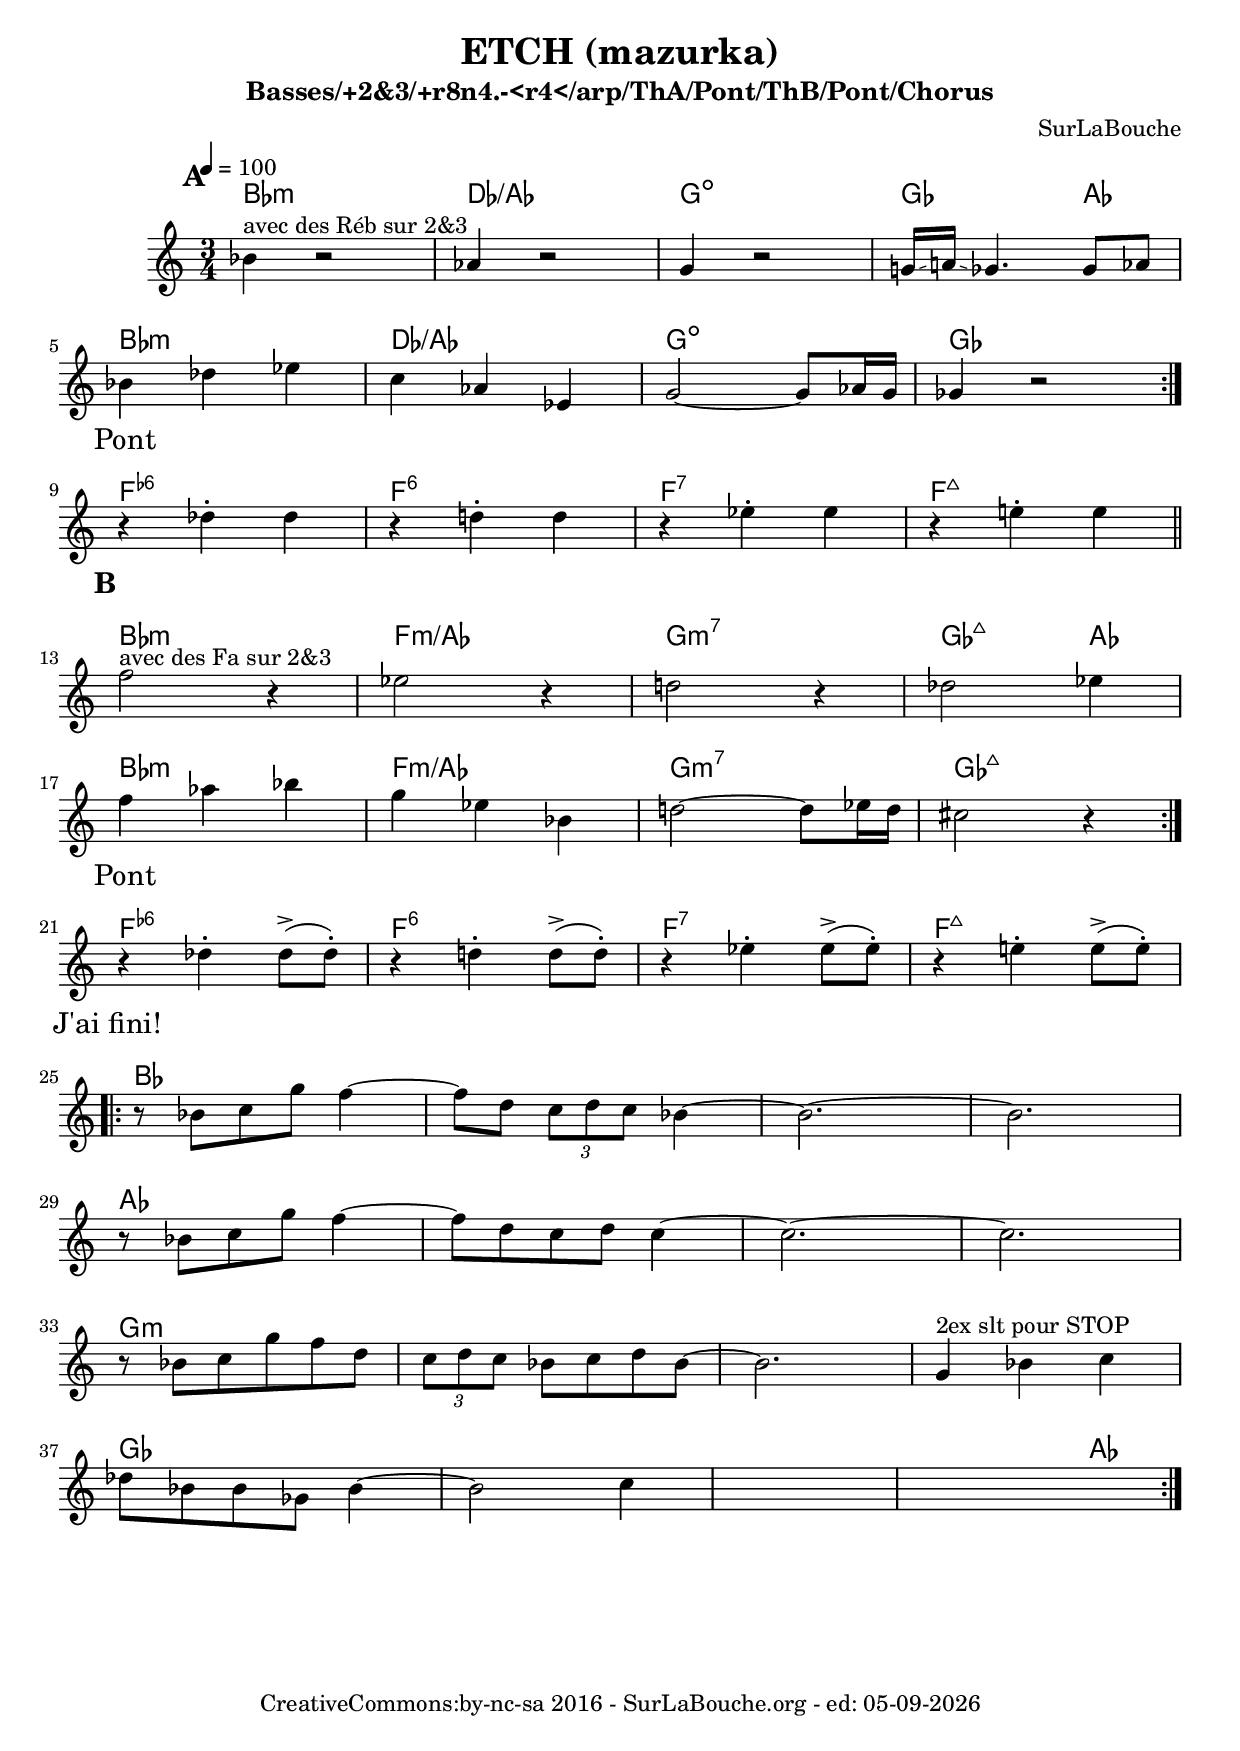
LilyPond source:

\version "2.10.0"
#(set-default-paper-size "a4")
#(set-global-staff-size 20)

\header{
	title = "ETCH (mazurka)"
	subtitle = "Basses/+2&3/+r8n4.-<r4</arp/ThA/Pont/ThB/Pont/Chorus"
	composer = "SurLaBouche"
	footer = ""
        date = # ( strftime "%d-%m-%Y" ( localtime ( current-time ) ) )
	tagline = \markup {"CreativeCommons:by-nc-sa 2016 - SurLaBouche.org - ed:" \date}
	dedication = ""
}
%Décommente la ligne suivante pour gagner de la place
%\paper {between-system-space = 1.0\cm between-system-padding = 1 ragged-bottom=##f ragged-last-bottom=##f }
p = {\break \mark \default}

harmonies = { \chords {
bes2.:m des/aes g:dim ges2 aes4 
bes2.:m des/aes g:dim ges
f:6- f:6 f:7 f:maj7
bes2.:m f:m/aes g:m7 ges2:maj7 aes4 
bes2.:m f:m/aes g:m7 ges:maj7 
f:6- f:6 f:7 f:maj7
bes2. s s s
aes s s s 
g:m s s s 
ges s s s2 aes4
}}
melodie   = \relative c'' { 
\time 3/4
\tempo 4 = 100
\mark \default
\repeat volta 2{
   {bes4^"avec des Réb sur 2&3" r2 aes4 r2 g4 r2 g!16\glissando a!\glissando ges4. ges8 aes \break
    bes4 des es c aes es g2~g8 aes16 g ges4 r2}\break 
}
\mark "Pont" r4 des'-. des  r4 d!-. d  r4 es-. es  r4 e!-. e \bar "||" \p
\repeat volta 2{
   {f2^"avec des Fa sur 2&3" r4 es2 r4 d!2 r4 des2 es4  \break
    f4 as bes g es bes d!2~d8 es16 d cis2 r4}
}
\break 
\mark "Pont" r4 des-. des8-> (des-.)  r4 d!-. d8-> (d-.)  r4 es-. es8-> (es-.)  r4 e!-. e8-> (e-.) \break  

\mark "J'ai fini!"
\repeat volta 2{
r8 bes c g' f4 ~ f8 d \times 2/3 {c d c} bes4 ~ bes2. ~ bes2. \break
r8 bes c g' f4 ~ f8 d c d c4 ~ c2. ~ c2. \break
r8 bes c g' f8 d \times 2/3 {c d c} bes8 c d bes~bes2. g4^"2ex slt pour STOP" bes c   \break
des8 bes bes ges bes4~bes2 c4 s2. s2.
}
}

droite    = \transpose c c { 

}
gauche    = \relative c { 

}

\score { %\transpose c d
  <<
	\new ChordNames \harmonies	%grave les accords au dessus 	
	\new Staff = "" { \clef "treble" \override Score.RehearsalMark #'padding = #5 \set Score.markFormatter = #format-mark-circle-letters \set Score.skipBars = ##t \melodie }

%	\new PianoStaff = "" <<
%       \new Staff = "droite" \with {\override StaffSymbol #'staff-space = #(magstep -3)\override StaffSymbol #'thickness = #(magstep -3)}  {\set fontSize = #-3 \droite }
%       \new Staff = "gauche" { \clef "bass" \gauche }
%       >>
  >>    
  \midi {
    }
  \layout {}
}

